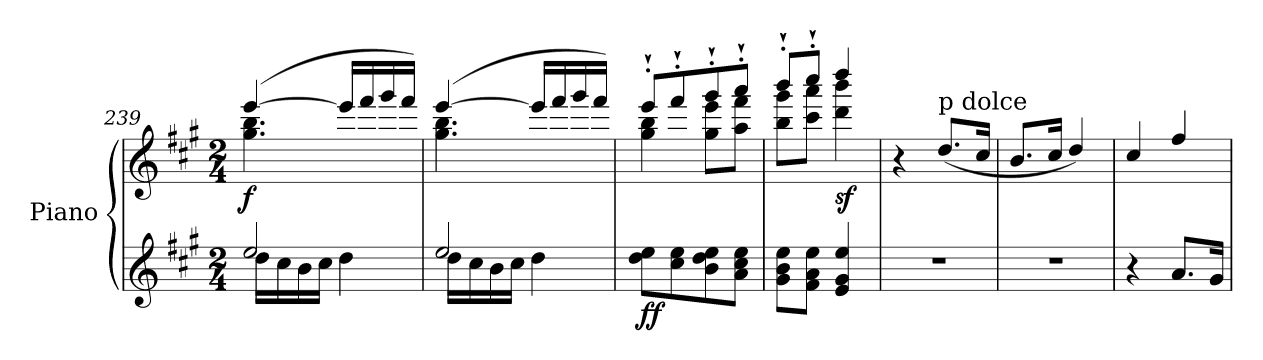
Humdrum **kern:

**kern	**kern	**dynam
*part1	*part1	*part1
*staff2	*staff1	*staff1/2
*I"Piano	*	*
*I'Pno	*	*
*clefG2	*clefG2	*
*k[f#c#g#]	*k[f#c#g#]	*
*A:	*A:	*
*M2/4	*M2/4	*
=239	=239	=239
*^	*^	*
!	!	!	!	!LO:DY:b
2ee/	16dd\LL	(>[4eee/	4.gg#\ 4.bb\	f
.	16cc#\	.	.	.
.	16b\	.	.	.
.	16cc#\JJ	.	.	.
.	4dd\	16eee/LL]	.	.
.	.	16fff#/	.	.
.	.	16ggg#/	8ryy	.
.	.	16fff#/JJ)	.	.
=240	=240	=240	=240	=240
2ee/	16dd\LL	(>[4eee/	4.gg#\ 4.bb\	.
.	16cc#\	.	.	.
.	16b\	.	.	.
.	16cc#\JJ	.	.	.
.	4dd\	16eee/LL]	.	.
.	.	16fff#/	.	.
.	.	16ggg#/	8ryy	.
.	.	16fff#/JJ)	.	.
*v	*v	*	*	*
=241	=241	=241	=241
!	!	!	!LO:DY:b=2
8dd\ 8ee\L	8eee'`/L	4gg#\ 4bb\	ff
8cc#\ 8ee\	8fff#'`/	.	.
8b\ 8dd\ 8ee\	8ggg#'`/	8gg#\ 8eee\L	.
8a\ 8cc#\ 8ee\J	8aaa'`/J	8aa\ 8fff#\J	.
=242	=242	=242	=242
8g#\ 8b\ 8ee\L	8bbb'`/L	8bb\ 8ggg#\L	.
8f#\ 8a\ 8ee\J	8cccc#'`/J	8ccc#\ 8aaa\J	.
!	!	!	!LO:DY:b
4e/ 4g#/ 4ee/	4dddd/	4ddd\ 4bbb\	sf
*	*v	*v	*
=243	=243	=243
2r	4r	.
!	!LO:TX:a:t=p dolce	!
.	(<8.dd/L	.
.	16cc#/Jk	.
!!LO:LB:g=z
=244	=244	=244
2r	8.b/L	.
.	16cc#/Jk	.
.	4dd/)	.
=245	=245	=245
4r	4cc#/	.
8.a/L	4ff#/	.
16g#/Jk	.	.
=	=	=
*-	*-	*-
